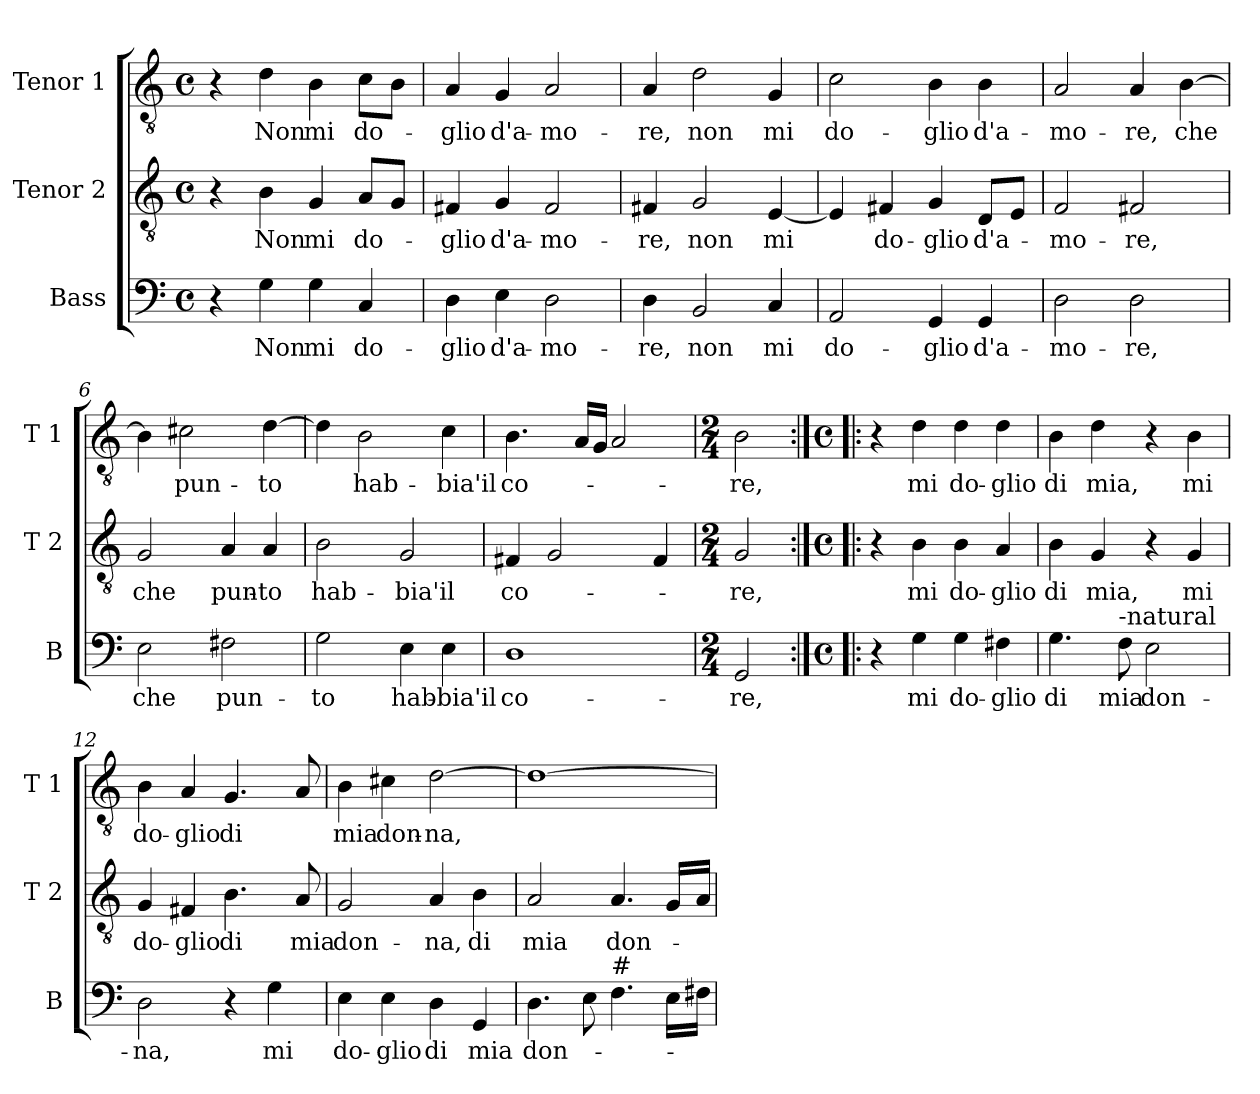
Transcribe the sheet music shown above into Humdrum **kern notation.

**kern	**text	**kern	**text	**kern	**text
*part3	*part3	*part2	*part2	*part1	*part1
*staff3	*staff3	*staff2	*staff2	*staff1	*staff1
*I"Bass	*	*I"Tenor 2	*	*I"Tenor 1	*
*I'B	*	*I'T 2	*	*I'T 1	*
*clefF4	*	*clefGv2	*	*clefGv2	*
*k[]	*	*k[]	*	*k[]	*
*C:	*	*C:	*	*C:	*
*M4/4	*	*M4/4	*	*M4/4	*
*met(c)	*	*met(c)	*	*met(c)	*
=1	=1	=1	=1	=1	=1
4r	.	4r	.	4r	.
!	!LO:LY:b	!	!LO:LY:b	!	!LO:LY:b
4G\	Non	4B\	Non	4d\	Non
!	!LO:LY:b	!	!LO:LY:b	!	!LO:LY:b
4G\	mi	4G/	mi	4B\	mi
!	!LO:LY:b	!	!LO:LY:b	!	!LO:LY:b
4C/	do-	8A/L	do-	8c\L	do-
.	.	8G/J	.	8B\J	.
=2	=2	=2	=2	=2	=2
!	!LO:LY:b	!	!LO:LY:b	!	!LO:LY:b
4D\	-glio	4F#X/	-glio	4A/	-glio
!	!LO:LY:b	!	!LO:LY:b	!	!LO:LY:b
4E\	d'a-	4G/	d'a-	4G/	d'a-
!	!LO:LY:b	!	!LO:LY:b	!	!LO:LY:b
2D\	-mo-	2F#/	-mo-	2A/	-mo-
=3	=3	=3	=3	=3	=3
!	!LO:LY:b	!	!LO:LY:b	!	!LO:LY:b
4D\	-re,	4F#X/	-re,	4A/	-re,
!	!LO:LY:b	!	!LO:LY:b	!	!LO:LY:b
2BB/	non	2G/	non	2d\	non
!	!LO:LY:b	!	!LO:LY:b	!	!LO:LY:b
4C/	mi	[4E/	mi	4G/	mi
=4	=4	=4	=4	=4	=4
!	!LO:LY:b	!	!	!	!LO:LY:b
2AA/	do-	4E/]	.	2c\	do-
!	!	!	!LO:LY:b	!	!
.	.	4F#X/	do-	.	.
!	!LO:LY:b	!	!LO:LY:b	!	!LO:LY:b
4GG/	-glio	4G/	-glio	4B\	-glio
!	!LO:LY:b	!	!LO:LY:b	!	!LO:LY:b
4GG/	d'a-	8D/L	d'a-	4B\	d'a-
.	.	8E/J	.	.	.
=5	=5	=5	=5	=5	=5
!	!LO:LY:b	!	!LO:LY:b	!	!LO:LY:b
2D\	-mo-	2F/	-mo-	2A/	-mo-
!	!LO:LY:b	!	!LO:LY:b	!	!LO:LY:b
2D\	-re,	2F#X/	-re,	4A/	-re,
!	!	!	!	!	!LO:LY:b
.	.	.	.	[4B\	che
!!LO:LB:g=z
=6	=6	=6	=6	=6	=6
!	!LO:LY:b	!	!LO:LY:b	!	!
2E\	che	2G/	che	4B\]	.
!	!	!	!	!	!LO:LY:b
.	.	.	.	2c#X\	pun-
!	!LO:LY:b	!	!LO:LY:b	!	!
2F#X\	pun-	4A/	pun-	.	.
!	!	!	!LO:LY:b	!	!LO:LY:b
.	.	4A/	-to	[4d\	-to
=7	=7	=7	=7	=7	=7
!	!LO:LY:b	!	!LO:LY:b	!	!
2G\	-to	2B\	hab-	4d\]	.
!	!	!	!	!	!LO:LY:b
.	.	.	.	2B\	hab-
!	!LO:LY:b	!	!LO:LY:b	!	!
4E\	hab-	2G/	-bia'il	.	.
!	!LO:LY:b	!	!	!	!LO:LY:b
4E\	-bia'il	.	.	4c\	-bia'il
=8	=8	=8	=8	=8	=8
!	!LO:LY:b	!	!LO:LY:b	!	!LO:LY:b
1D	co-	4F#X/	co-	4.B\	co-
.	.	2G/	.	.	.
.	.	.	.	16A/LL	.
.	.	.	.	16G/JJ	.
.	.	.	.	2A/	.
.	.	4F#/	.	.	.
=9	=9	=9	=9	=9	=9
*M2/4	*	*M2/4	*	*M2/4	*
!	!LO:LY:b	!	!LO:LY:b	!	!LO:LY:b
2GG/	-re,	2G/	-re,	2B\	-re,
=10:|!|:	=10:|!|:	=10:|!|:	=10:|!|:	=10:|!|:	=10:|!|:
*M4/4	*	*M4/4	*	*M4/4	*
*met(c)	*	*met(c)	*	*met(c)	*
4r	.	4r	.	4r	.
!	!LO:LY:b	!	!LO:LY:b	!	!LO:LY:b
4G\	mi	4B\	mi	4d\	mi
!	!LO:LY:b	!	!LO:LY:b	!	!LO:LY:b
4G\	do-	4B\	do-	4d\	do-
!	!LO:LY:b	!	!LO:LY:b	!	!LO:LY:b
4F#X\	-glio	4A/	-glio	4d\	-glio
!!LO:LB:g=z
=11	=11	=11	=11	=11	=11
!	!LO:LY:b	!	!LO:LY:b	!	!LO:LY:b
4.G\	di	4B\	di	4B\	di
!	!	!	!LO:LY:b	!	!LO:LY:b
.	.	4G/	mia,	4d\	mia,
!LO:TX:a:t=-natural	!	!	!	!	!
!	!LO:LY:b	!	!	!	!
8F\	mia	.	.	.	.
!	!LO:LY:b	!	!	!	!
2E\	don-	4r	.	4r	.
!	!	!	!LO:LY:b	!	!LO:LY:b
.	.	4G/	mi	4B\	mi
=12	=12	=12	=12	=12	=12
!	!LO:LY:b	!	!LO:LY:b	!	!LO:LY:b
2D\	-na,	4G/	do-	4B\	do-
!	!	!	!LO:LY:b	!	!LO:LY:b
.	.	4F#X/	-glio	4A/	-glio
!	!	!	!LO:LY:b	!	!LO:LY:b
4r	.	4.B\	di	4.G/	di
!	!LO:LY:b	!	!	!	!
4G\	mi	.	.	.	.
!	!	!	!LO:LY:b	!	!
.	.	8A/	mia	8A/	.
=13	=13	=13	=13	=13	=13
!	!LO:LY:b	!	!LO:LY:b	!	!LO:LY:b
4E\	do-	2G/	don-	4B\	mia
!	!LO:LY:b	!	!	!	!LO:LY:b
4E\	-glio	.	.	4c#X\	don-
!	!LO:LY:b	!	!LO:LY:b	!	!LO:LY:b
4D\	di	4A/	-na,	[2d\	-na,
!	!LO:LY:b	!	!LO:LY:b	!	!
4GG/	mia	4B\	di	.	.
=14	=14	=14	=14	=14	=14
!	!LO:LY:b	!	!LO:LY:b	!	!
4.D\	don-	2A/	mia	1d_	.
8E\	.	.	.	.	.
!LO:TX:a:t=#	!	!	!	!	!
!	!	!	!LO:LY:b	!	!
4.F\	.	4.A/	don-	.	.
16E\LL	.	16G/LL	.	.	.
16F#X\JJ	.	16A/JJ	.	.	.
=	=	=	=	=	=
*-	*-	*-	*-	*-	*-
